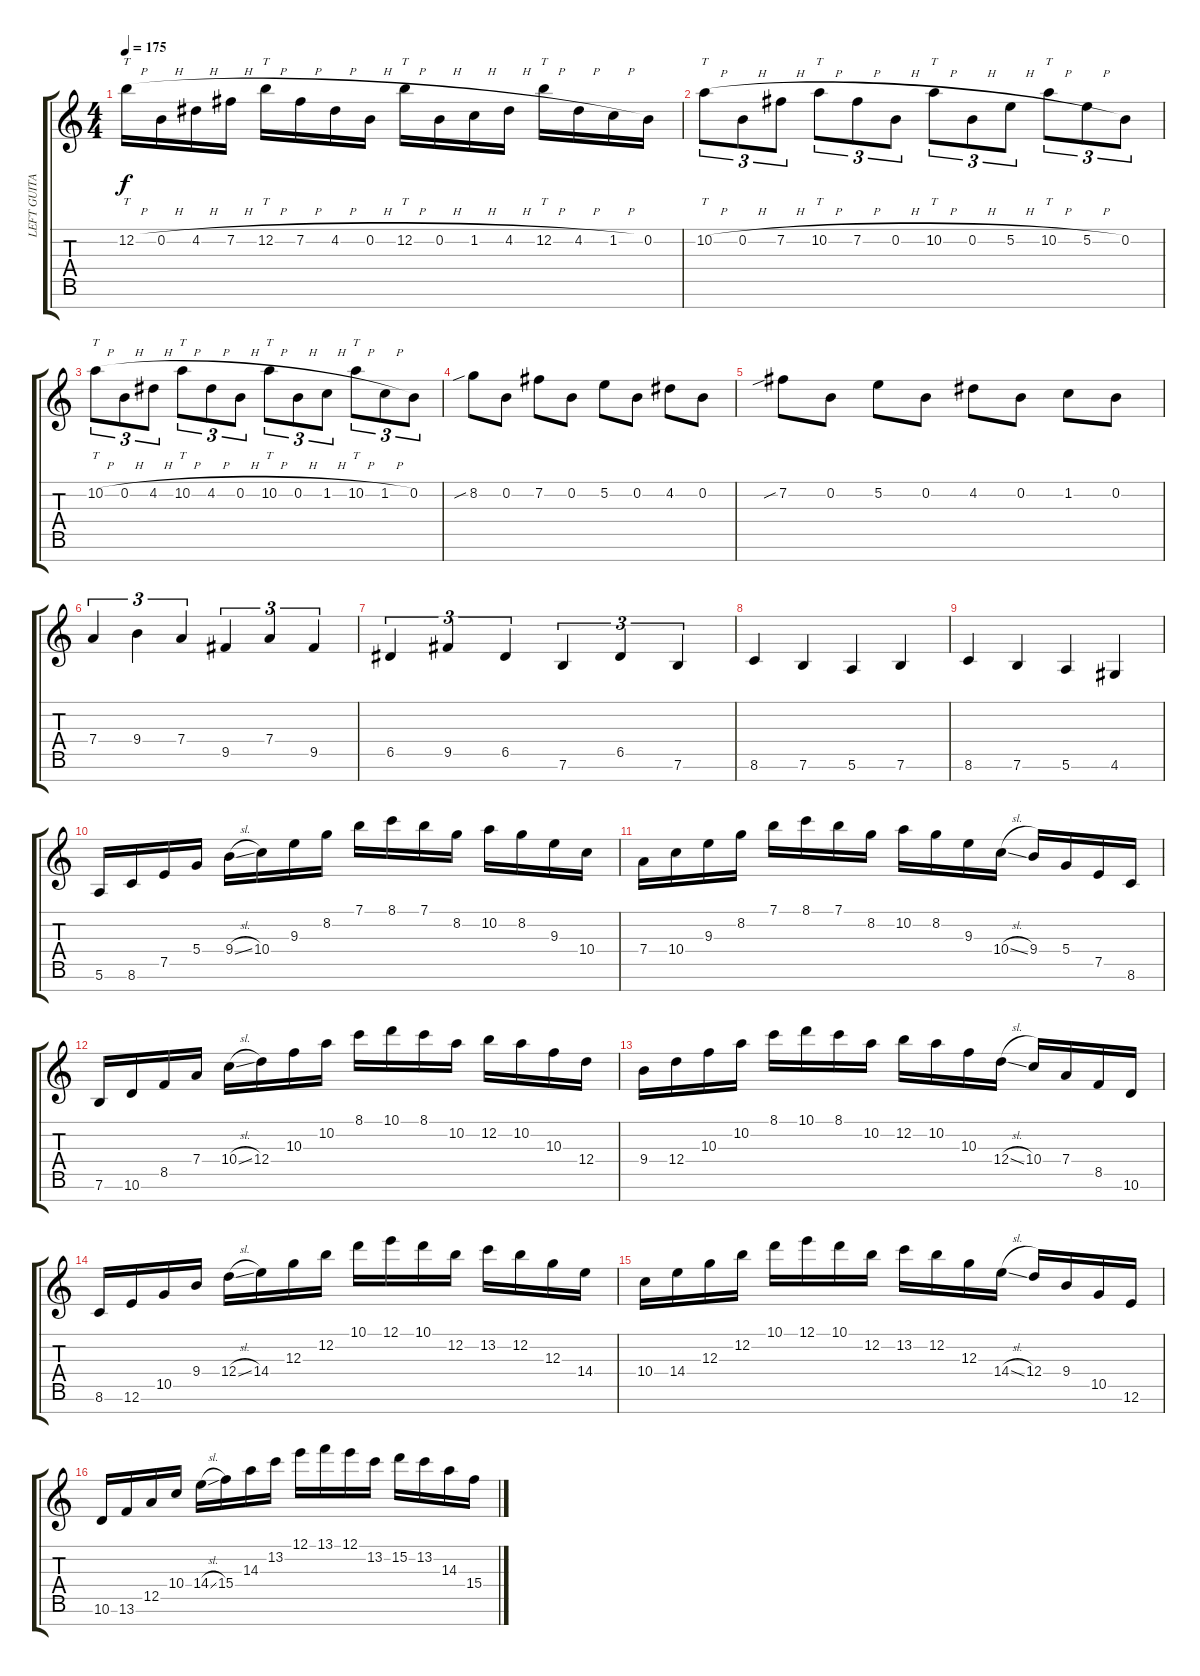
\track ("LEFT GUITAR (Heri)" "LEFT GUITA") {instrument overdrivenguitar}
\staff {score tabs}
\tuning (E4 B3 G3 D3 A2 E2 B1) {hide}
\ts (4 4)
\tempo 175
\clef g2
\ks c
12.2{h}.16{tt dy f} 0.2{h}.16 4.2{h}.16 7.2{h}.16 12.2{h}.16{tt} 7.2{h}.16 4.2{h}.16 0.2{h}.16 12.2{h}.16{tt} 0.2{h}.16 1.2{h}.16 4.2{h}.16 12.2{h}.16{tt} 4.2{h}.16 1.2{h}.16 0.2.16 |
10.2{h}.8{tt tu (3 2)} 0.2{h}.8{tu (3 2)} 7.2{h}.8{tu (3 2)} 10.2{h}.8{tt tu (3 2)} 7.2{h}.8{tu (3 2)} 0.2{h}.8{tu (3 2)} 10.2{h}.8{tt tu (3 2)} 0.2{h}.8{tu (3 2)} 5.2{h}.8{tu (3 2)} 10.2{h}.8{tt tu (3 2)} 5.2{h}.8{tu (3 2)} 0.2.8{tu (3 2)} |
10.2{h}.8{tt tu (3 2)} 0.2{h}.8{tu (3 2)} 4.2{h}.8{tu (3 2)} 10.2{h}.8{tt tu (3 2)} 4.2{h}.8{tu (3 2)} 0.2{h}.8{tu (3 2)} 10.2{h}.8{tt tu (3 2)} 0.2{h}.8{tu (3 2)} 1.2{h}.8{tu (3 2)} 10.2{h}.8{tt tu (3 2)} 1.2{h}.8{tu (3 2)} 0.2.8{tu (3 2)} |
8.2{sib}.8 0.2.8 7.2.8 0.2.8 5.2.8 0.2.8 4.2.8 0.2.8 |
7.2{sib}.8 0.2.8 5.2.8 0.2.8 4.2.8 0.2.8 1.2.8 0.2.8 |
7.4.4{tu (3 2)} 9.4.4{tu (3 2)} 7.4.4{tu (3 2)} 9.5.4{tu (3 2)} 7.4.4{tu (3 2)} 9.5.4{tu (3 2)} |
6.5.4{tu (3 2)} 9.5.4{tu (3 2)} 6.5.4{tu (3 2)} 7.6.4{tu (3 2)} 6.5.4{tu (3 2)} 7.6.4{tu (3 2)} |
8.6.4 7.6.4 5.6.4 7.6.4 |
8.6.4 7.6.4 5.6.4 4.6.4 |
5.6.16 8.6.16 7.5.16 5.4.16 9.4{sl}.16 10.4.16 9.3.16 8.2.16 7.1.16 8.1.16 7.1.16 8.2.16 10.2.16 8.2.16 9.3.16 10.4.16 |
7.4.16 10.4.16 9.3.16 8.2.16 7.1.16 8.1.16 7.1.16 8.2.16 10.2.16 8.2.16 9.3.16 10.4{sl}.16 9.4.16 5.4.16 7.5.16 8.6.16 |
7.6.16 10.6.16 8.5.16 7.4.16 10.4{sl}.16 12.4.16 10.3.16 10.2.16 8.1.16 10.1.16 8.1.16 10.2.16 12.2.16 10.2.16 10.3.16 12.4.16 |
9.4.16 12.4.16 10.3.16 10.2.16 8.1.16 10.1.16 8.1.16 10.2.16 12.2.16 10.2.16 10.3.16 12.4{sl}.16 10.4.16 7.4.16 8.5.16 10.6.16 |
8.6.16 12.6.16 10.5.16 9.4.16 12.4{sl}.16 14.4.16 12.3.16 12.2.16 10.1.16 12.1.16 10.1.16 12.2.16 13.2.16 12.2.16 12.3.16 14.4.16 |
10.4.16 14.4.16 12.3.16 12.2.16 10.1.16 12.1.16 10.1.16 12.2.16 13.2.16 12.2.16 12.3.16 14.4{sl}.16 12.4.16 9.4.16 10.5.16 12.6.16 |
10.6.16 13.6.16 12.5.16 10.4.16 14.4{sl}.16 15.4.16 14.3.16 13.2.16 12.1.16 13.1.16 12.1.16 13.2.16 15.2.16 13.2.16 14.3.16 15.4.16
